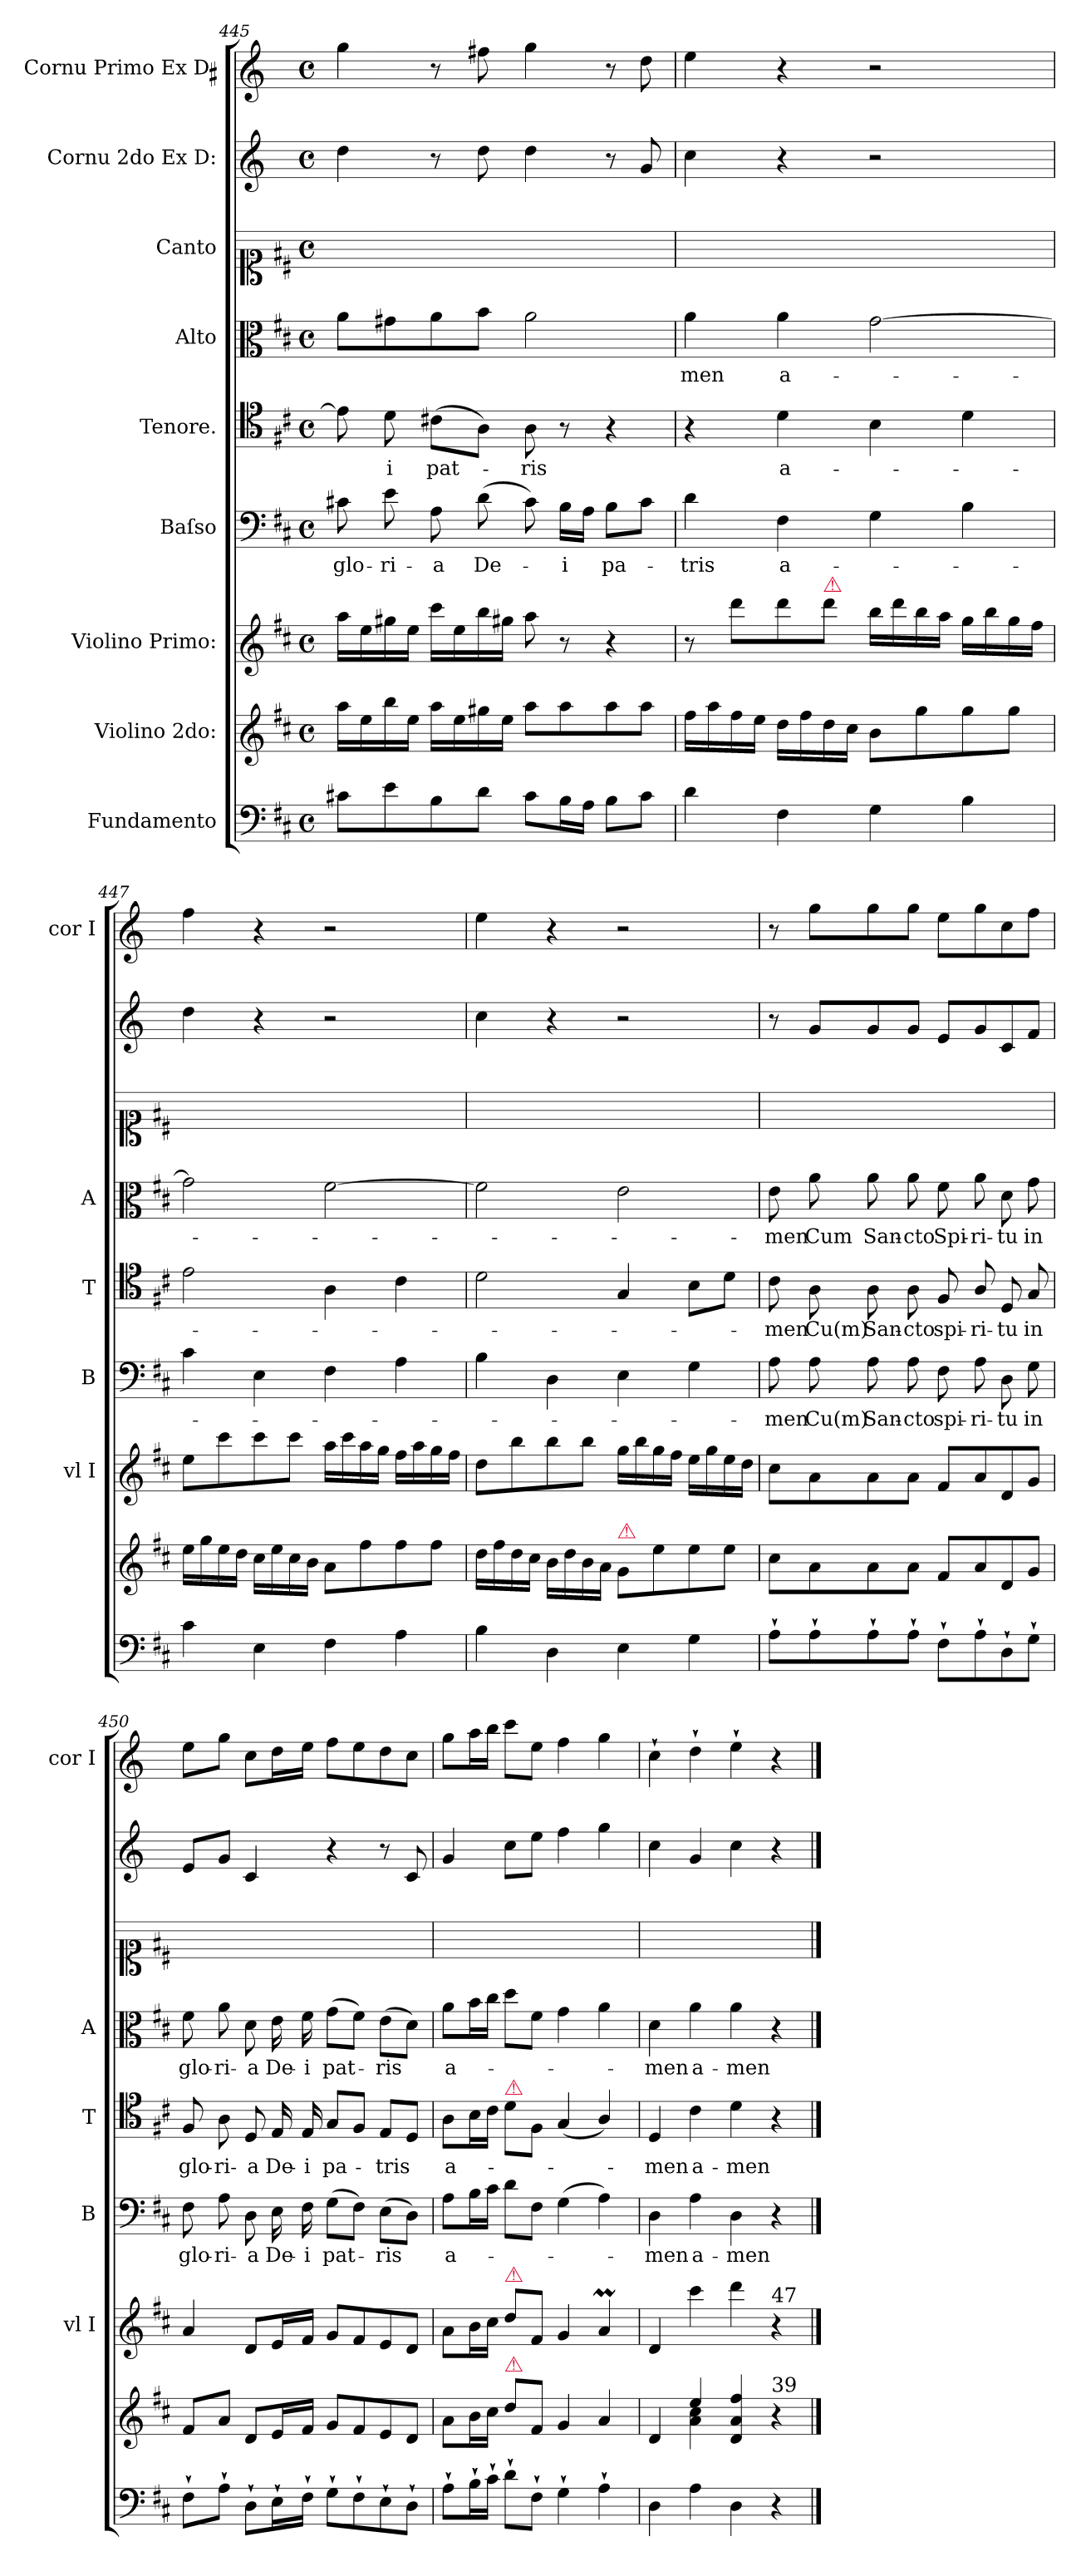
**kern	**kern	**kern	**kern	**text	**kern	**text	**kern	**text	**kern	**kern	**kern
*part9	*part8	*part7	*part6	*part6	*part5	*part5	*part4	*part4	*part3	*part2	*part1
*staff9	*staff8	*staff7	*staff6	*staff6	*staff5	*staff5	*staff4	*staff4	*staff3	*staff2	*staff1
*I"Fundamento	*I"Violino 2do:	*I"Violino Primo:	*I"Baſso	*	*I"Tenore.	*	*I"Alto	*	*I"Canto	*I"Cornu 2do Ex D:	*I"Cornu Primo Ex D#
*	*	*I'vl I	*I'B	*	*I'T	*	*I'A	*	*	*	*I'cor I
*clefF4	*clefG2	*clefG2	*clefF4	*	*clefC4	*	*clefC3	*	*clefC1	*clefG2	*clefG2
*	*	*	*	*	*	*	*	*	*	*ITrd6c10	*ITrd6c10
*k[f#c#]	*k[f#c#]	*k[f#c#]	*k[f#c#]	*	*k[f#c#]	*	*k[f#c#]	*	*k[f#c#]	*k[f#c#]	*k[f#c#]
*M4/4	*M4/4	*M4/4	*M4/4	*	*M4/4	*	*M4/4	*	*M4/4	*M4/4	*M4/4
*met(c)	*met(c)	*met(c)	*met(c)	*	*met(c)	*	*met(c)	*	*met(c)	*met(c)	*met(c)
=445	=445	=445	=445	=445	=445	=445	=445	=445	=445	=445	=445
8c#X\L	16aa\LL	16aa\LL	8c#X\	glo-	8e\]	.	8a\L	.	1ryy	4e\	4a\
.	16ee\	16ee\	.	.	.	.	.	.	.	.	.
8e\	16bb\	16gg#X\	8e\	-ri-	8d\	-i	8g#X\	.	.	.	.
.	16ee\JJ	16ee\JJ	.	.	.	.	.	.	.	.	.
8B\	16aa\LL	16ccc#\LL	8A\	-a	(8c#X\L	pat-	8a\	.	.	8r	8r
.	16ee\	16ee\	.	.	.	.	.	.	.	.	.
8d\J	16gg#X\	16bb\	(8d\	De-	8A\J)	.	8b\J	.	.	8e\	8g#X\
.	16ee\JJ	16gg#X\JJ	.	.	.	.	.	.	.	.	.
8c#\L	8aa\L	8aa\	8c#\)	.	8A\	-ris	2a\	.	.	4e\	4a\
16B\L	8aa\	8r	16B\LL	-i	8r	.	.	.	.	.	.
16A\JJ	.	.	16A\JJ	.	.	.	.	.	.	.	.
8B\L	8aa\	4r	8B\L	pa-	4r	.	.	.	.	8r	8r
8c#\J	8aa\J	.	8c#\J	.	.	.	.	.	.	8A/	8e\
=446	=446	=446	=446	=446	=446	=446	=446	=446	=446	=446	=446
4d\	16ff#\LL	8r	4d\	-tris	4r	.	4a\	-men	1ryy	4d\	4f#\
.	16aa\	.	.	.	.	.	.	.	.	.	.
.	16ff#\	8ddd\L	.	.	.	.	.	.	.	.	.
.	16ee\JJ	.	.	.	.	.	.	.	.	.	.
4F#\	16dd\LL	8ddd\	4F#\	a-	4d\	a-	4a\	a-	.	4r	4r
.	16ff#\	.	.	.	.	.	.	.	.	.	.
!	!	!LO:TX:a:color=crimson:t=⚠	!	!	!	!	!	!	!	!	!
.	16dd\	8ddd\J	.	.	.	.	.	.	.	.	.
.	16cc#\JJ	.	.	.	.	.	.	.	.	.	.
4G\	8b\L	16bb\LL	4G\	.	4B\	.	[2g\	.	.	2r	2r
.	.	16ddd\	.	.	.	.	.	.	.	.	.
.	8gg\	16bb\	.	.	.	.	.	.	.	.	.
.	.	16aa\JJ	.	.	.	.	.	.	.	.	.
4B\	8gg\	16gg\LL	4B\	.	4d\	.	.	.	.	.	.
.	.	16bb\	.	.	.	.	.	.	.	.	.
.	8gg\J	16gg\	.	.	.	.	.	.	.	.	.
.	.	16ff#\JJ	.	.	.	.	.	.	.	.	.
=447	=447	=447	=447	=447	=447	=447	=447	=447	=447	=447	=447
4c#\	16ee\LL	8ee\L	4c#\	.	2e\	.	2g\]	.	1ryy	4e\	4g\
.	16gg\	.	.	.	.	.	.	.	.	.	.
.	16ee\	8ccc#\	.	.	.	.	.	.	.	.	.
.	16dd\JJ	.	.	.	.	.	.	.	.	.	.
4E\	16cc#\LL	8ccc#\	4E\	.	.	.	.	.	.	4r	4r
.	16ee\	.	.	.	.	.	.	.	.	.	.
.	16cc#\	8ccc#\J	.	.	.	.	.	.	.	.	.
.	16b\JJ	.	.	.	.	.	.	.	.	.	.
4F#\	8a\L	16aa\LL	4F#\	.	4A\	.	[2f#\	.	.	2r	2r
.	.	16ccc#\	.	.	.	.	.	.	.	.	.
.	8ff#\	16aa\	.	.	.	.	.	.	.	.	.
.	.	16gg\JJ	.	.	.	.	.	.	.	.	.
4A\	8ff#\	16ff#\LL	4A\	.	4c#\	.	.	.	.	.	.
.	.	16aa\	.	.	.	.	.	.	.	.	.
.	8ff#\J	16gg\	.	.	.	.	.	.	.	.	.
.	.	16ff#\JJ	.	.	.	.	.	.	.	.	.
=448	=448	=448	=448	=448	=448	=448	=448	=448	=448	=448	=448
4B\	16dd\LL	8dd\L	4B\	.	2d\	.	2f#\]	.	1ryy	4d\	4f#\
.	16ff#\	.	.	.	.	.	.	.	.	.	.
.	16dd\	8bb\	.	.	.	.	.	.	.	.	.
.	16cc#\JJ	.	.	.	.	.	.	.	.	.	.
4D\	16b\LL	8bb\	4D\	.	.	.	.	.	.	4r	4r
.	16dd\	.	.	.	.	.	.	.	.	.	.
.	16b\	8bb\J	.	.	.	.	.	.	.	.	.
.	16a\JJ	.	.	.	.	.	.	.	.	.	.
!	!LO:TX:a:color=crimson:t=⚠	!	!	!	!	!	!	!	!	!	!
4E\	8g\L	16gg\LL	4E\	.	4G/	.	2e\	.	.	2r	2r
.	.	16bb\	.	.	.	.	.	.	.	.	.
.	8ee\	16gg\	.	.	.	.	.	.	.	.	.
.	.	16ff#\JJ	.	.	.	.	.	.	.	.	.
4G\	8ee\	16ee\LL	4G\	.	8B\L	.	.	.	.	.	.
.	.	16gg\	.	.	.	.	.	.	.	.	.
.	8ee\J	16ee\	.	.	8d\J	.	.	.	.	.	.
.	.	16dd\JJ	.	.	.	.	.	.	.	.	.
=449	=449	=449	=449	=449	=449	=449	=449	=449	=449	=449	=449
8A`\L	8cc#\L	8cc#\L	8A\	-men	8c#\	-men	8e\	-men	1ryy	8r	8r
8A`\	8a\	8a\	8A\	Cu(m)	8A\	Cu(m)	8a\	Cum	.	8A/L	8a\L
!	!	!	!	!	!	!	!	!LO:LY:i	!	!	!
8A`\	8a\	8a\	8A\	San-	8A\	San-	8a\	San-	.	8A/	8a\
!	!	!	!	!	!	!	!	!LO:LY:i	!	!	!
8A`\J	8a\J	8a\J	8A\	-cto	8A\	-cto	8a\	-cto	.	8A/J	8a\J
!	!	!	!	!	!	!	!	!LO:LY:i	!	!	!
8F#`\L	8f#/L	8f#/L	8F#\	spi-	8F#/	spi-	8f#\	Spi-	.	8F#/L	8f#\L
!	!	!	!	!	!	!	!	!LO:LY:i	!	!	!
8A`\	8a/	8a/	8A\	-ri-	8A/	-ri-	8a\	-ri-	.	8A/	8a\
!	!	!	!	!	!	!	!	!LO:LY:i	!	!	!
8D`\	8d/	8d/	8D\	-tu	8D/	-tu	8d\	-tu	.	8D/	8d\
!	!	!	!	!	!	!	!	!LO:LY:i	!	!	!
8G`\J	8g/J	8g/J	8G\	in	8G/	in	8g\	in	.	8G/J	8g\J
=450	=450	=450	=450	=450	=450	=450	=450	=450	=450	=450	=450
!	!	!	!	!	!	!	!	!LO:LY:i	!	!	!
8F#`\L	8f#/L	4a/	8F#\	glo-	8F#/	glo-	8f#\	glo-	1ryy	8F#/L	8f#\L
!	!	!	!	!	!	!	!	!LO:LY:i	!	!	!
8A`\J	8a/J	.	8A\	-ri-	8A\	-ri-	8a\	-ri-	.	8A/J	8a\J
!	!	!	!	!	!	!	!	!LO:LY:i	!	!	!
8D`\L	8d/L	8d/L	8D\	-a	8D/	-a	8d\	-a	.	4D/	8d\L
16E`\L	16e/L	16e/L	16E\	De-	16E/	De-	16e\	De-	.	.	16e\L
16F#`\JJ	16f#/JJ	16f#/JJ	16F#\	-i	16E/	-i	16f#\	-i	.	.	16f#\JJ
8G`\L	8g/L	8g/L	(8G\L	pat-	8G/L	pa-	(8g\L	pat-	.	4r	8g\L
8F#`\	8f#/	8f#/	8F#\J)	.	8F#/J	.	8f#\J)	.	.	.	8f#\
8E`\	8e/	8e/	(8E\L	-ris	8E/L	-tris	(8e\L	-ris	.	8r	8e\
8D`\J	8d/J	8d/J	8D\J)	.	8D/J	.	8d\J)	.	.	8D/	8d\J
=451	=451	=451	=451	=451	=451	=451	=451	=451	=451	=451	=451
8A`\L	8a\L	8a\L	8A\L	a-	8A\L	a-	8a\L	a-	1ryy	4A/	8a\L
16B`\L	16b\L	16b\L	16B\L	.	16B\L	.	16b\L	.	.	.	16b\L
16c#`\JJ	16cc#\JJ	16cc#\JJ	16c#\JJ	.	16c#\JJ	.	16cc#\JJ	.	.	.	16cc#\JJ
!	!	!	!	!	!LO:TX:a:color=crimson:t=⚠	!	!	!	!	!	!
!	!	!LO:TX:a:color=crimson:t=⚠	!	!	!	!	!	!	!	!	!
!	!LO:TX:a:color=crimson:t=⚠	!	!	!	!	!	!	!	!	!	!
8d`\L	8dd/L	8dd/L	8d\L	.	8d\L	.	8dd\L	.	.	8d\L	8dd\L
8F#`\J	8f#/J	8f#/J	8F#\J	.	8F#\J	.	8f#\J	.	.	8f#\J	8f#\J
4G`\	4g/	4g/	(4G\	.	(4G/	.	4g\	.	.	4g\	4g\
4A`\	4a/	4aM/	4A\)	.	4A/)	.	4a\	.	.	4a\	4a\
=452	=452	=452	=452	=452	=452	=452	=452	=452	=452	=452	=452
*	*^	*	*	*	*	*	*	*	*	*	*
4D\	4d/	4ryy	4d/	4D\	-men	4D/	-men	4d\	-men	1ryy	4d\	4d`\
4A\	4ee/	4a\ 4cc#\	4ccc#\	4A\	a-	4c#\	a-	4a\	a-	.	4A/	4e`\
4D\	4d/ 4a/ 4ff#/	2ryy	4ddd\	4D\	-men	4d\	-men	4a\	-men	.	4d\	4f#`\
!	!	!	!LO:TX:a:t=47	!	!	!	!	!	!	!	!	!
!	!LO:TX:a:t=39	!	!	!	!	!	!	!	!	!	!	!
4r	4r	.	4r	4r	.	4r	.	4r	.	.	4r	4r
*	*v	*v	*	*	*	*	*	*	*	*	*	*
==	==	==	==	==	==	==	==	==	==	==	==
*-	*-	*-	*-	*-	*-	*-	*-	*-	*-	*-	*-
